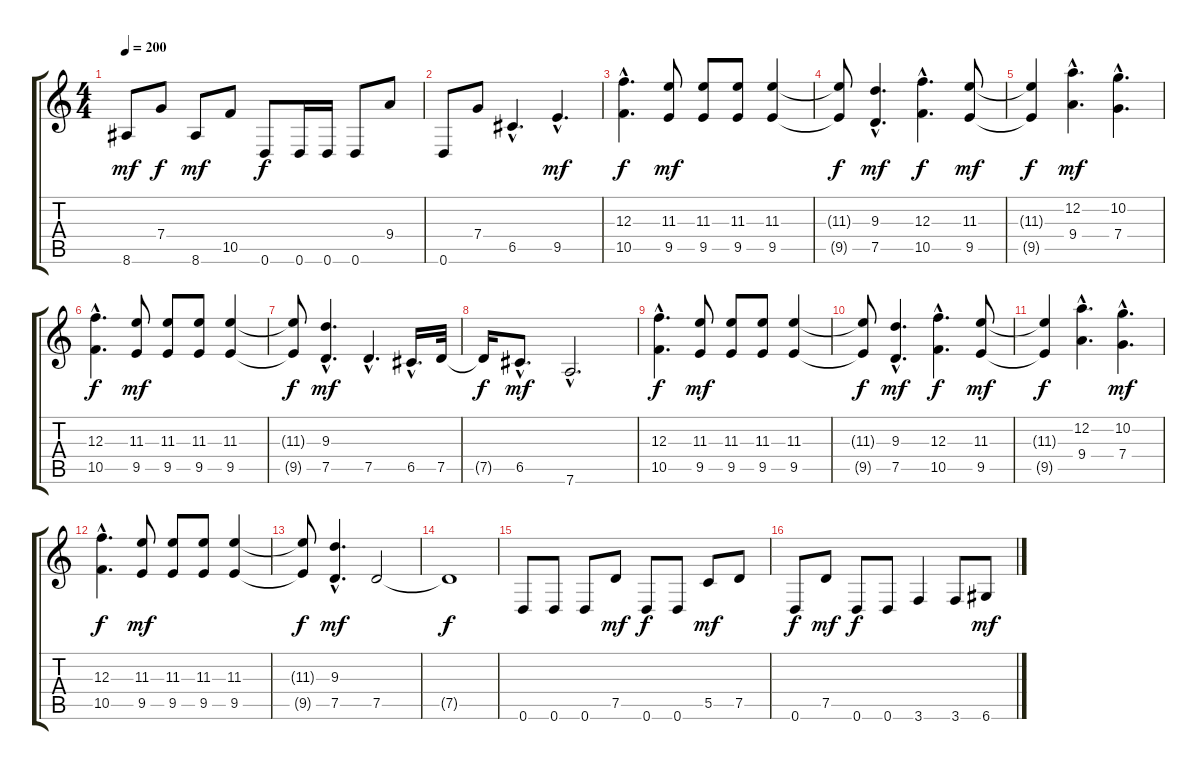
\track "" {instrument overdrivenguitar}
\staff {score tabs}
\tuning (D4 A3 F3 C3 G2 D2) {hide}
\ts (4 4)
\tempo 200
\clef g2
\ks c
8.6.8{dy mf} 7.4.8{dy f} 8.6.8{dy mf} 10.5.8 0.6.8{dy f} 0.6.16 0.6.16 0.6.8 9.4.8 |
0.6.8 7.4.8 6.5{hac}.4{d} 9.5{hac}.4{d dy mf} |
(12.3{hac} 10.5{hac}).4{d dy f} (11.3 9.5).8{dy mf} (11.3 9.5).8 (11.3 9.5).8 (11.3 9.5).4 |
(11.3{t} 9.5{t}).8{dy f} (9.3{hac} 7.5{hac}).4{d dy mf} (12.3{hac} 10.5{hac}).4{d dy f} (11.3 9.5).8{dy mf} |
(11.3{t} 9.5{t}).4{dy f} (12.2{hac} 9.4{hac}).4{d dy mf} (10.2{hac} 7.4{hac}).4{d} |
(12.3{hac} 10.5{hac}).4{d dy f} (11.3 9.5).8{dy mf} (11.3 9.5).8 (11.3 9.5).8 (11.3 9.5).4 |
(11.3{t} 9.5{t}).8{dy f} (9.3{hac} 7.5{hac}).4{d dy mf} 7.5{hac}.4{d} 6.5{hac}.16{d} 7.5.32 |
7.5{t}.16{dy f} 6.5{hac}.8{d dy mf} 7.6{hac}.2{d} |
(12.3{hac} 10.5{hac}).4{d dy f} (11.3 9.5).8{dy mf} (11.3 9.5).8 (11.3 9.5).8 (11.3 9.5).4 |
(11.3{t} 9.5{t}).8{dy f} (9.3{hac} 7.5{hac}).4{d dy mf} (12.3{hac} 10.5{hac}).4{d dy f} (11.3 9.5).8{dy mf} |
(11.3{t} 9.5{t}).4{dy f} (12.2{hac} 9.4{hac}).4{d} (10.2{hac} 7.4{hac}).4{d dy mf} |
(12.3{hac} 10.5{hac}).4{d dy f} (11.3 9.5).8{dy mf} (11.3 9.5).8 (11.3 9.5).8 (11.3 9.5).4 |
(11.3{t} 9.5{t}).8{dy f} (9.3{hac} 7.5{hac}).4{d dy mf} 7.5.2 |
7.5{t}.1{dy f} |
0.6.8 0.6.8 0.6.8 7.5.8{dy mf} 0.6.8{dy f} 0.6.8 5.5.8{dy mf} 7.5.8 |
0.6.8{dy f} 7.5.8{dy mf} 0.6.8{dy f} 0.6.8 3.6.4 3.6.8 6.6.8{dy mf}
